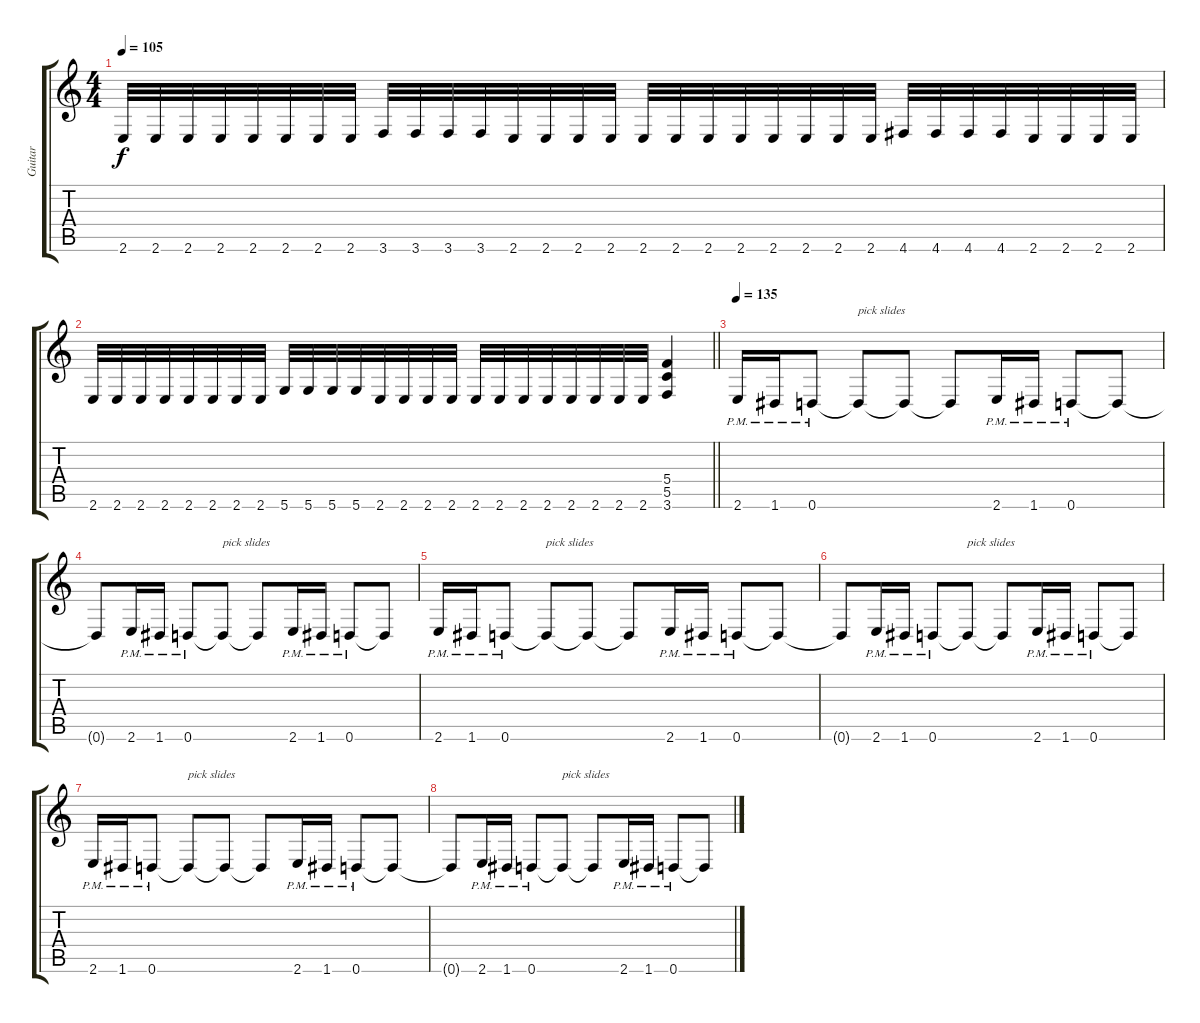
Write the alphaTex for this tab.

\track ("Guitar" "Guitar") {instrument overdrivenguitar}
\staff {score tabs}
\tuning (D4 A3 F3 C3 G2 D2) {hide}
\ts (4 4)
\tempo 105
\clef g2
\ks c
2.6.32{dy f} 2.6.32 2.6.32 2.6.32 2.6.32 2.6.32 2.6.32 2.6.32 3.6.32 3.6.32 3.6.32 3.6.32 2.6.32 2.6.32 2.6.32 2.6.32 2.6.32 2.6.32 2.6.32 2.6.32 2.6.32 2.6.32 2.6.32 2.6.32 4.6.32 4.6.32 4.6.32 4.6.32 2.6.32 2.6.32 2.6.32 2.6.32 |
\barLineRight lightlight
2.6.32 2.6.32 2.6.32 2.6.32 2.6.32 2.6.32 2.6.32 2.6.32 5.6.32 5.6.32 5.6.32 5.6.32 2.6.32 2.6.32 2.6.32 2.6.32 2.6.32 2.6.32 2.6.32 2.6.32 2.6.32 2.6.32 2.6.32 2.6.32 (5.4 5.5 3.6).4 |
\section ("" "")
\tempo 135
2.6{pm}.16 1.6{pm}.16 0.6{pm}.8 0.6{t}.8{txt "pick slides"} 0.6{t}.8 0.6{t}.8 2.6{pm}.16 1.6{pm}.16 0.6{pm}.8 0.6{t}.8 |
0.6{t}.8 2.6{pm}.16 1.6{pm}.16 0.6{pm}.8 0.6{t}.8{txt "pick slides"} 0.6{t}.8 2.6{pm}.16 1.6{pm}.16 0.6{pm}.8 0.6{t}.8 |
2.6{pm}.16 1.6{pm}.16 0.6{pm}.8 0.6{t}.8{txt "pick slides"} 0.6{t}.8 0.6{t}.8 2.6{pm}.16 1.6{pm}.16 0.6{pm}.8 0.6{t}.8 |
0.6{t}.8 2.6{pm}.16 1.6{pm}.16 0.6{pm}.8 0.6{t}.8{txt "pick slides"} 0.6{t}.8 2.6{pm}.16 1.6{pm}.16 0.6{pm}.8 0.6{t}.8 |
2.6{pm}.16 1.6{pm}.16 0.6{pm}.8 0.6{t}.8{txt "pick slides"} 0.6{t}.8 0.6{t}.8 2.6{pm}.16 1.6{pm}.16 0.6{pm}.8 0.6{t}.8 |
0.6{t}.8 2.6{pm}.16 1.6{pm}.16 0.6{pm}.8 0.6{t}.8{txt "pick slides"} 0.6{t}.8 2.6{pm}.16 1.6{pm}.16 0.6{pm}.8 0.6{t}.8
